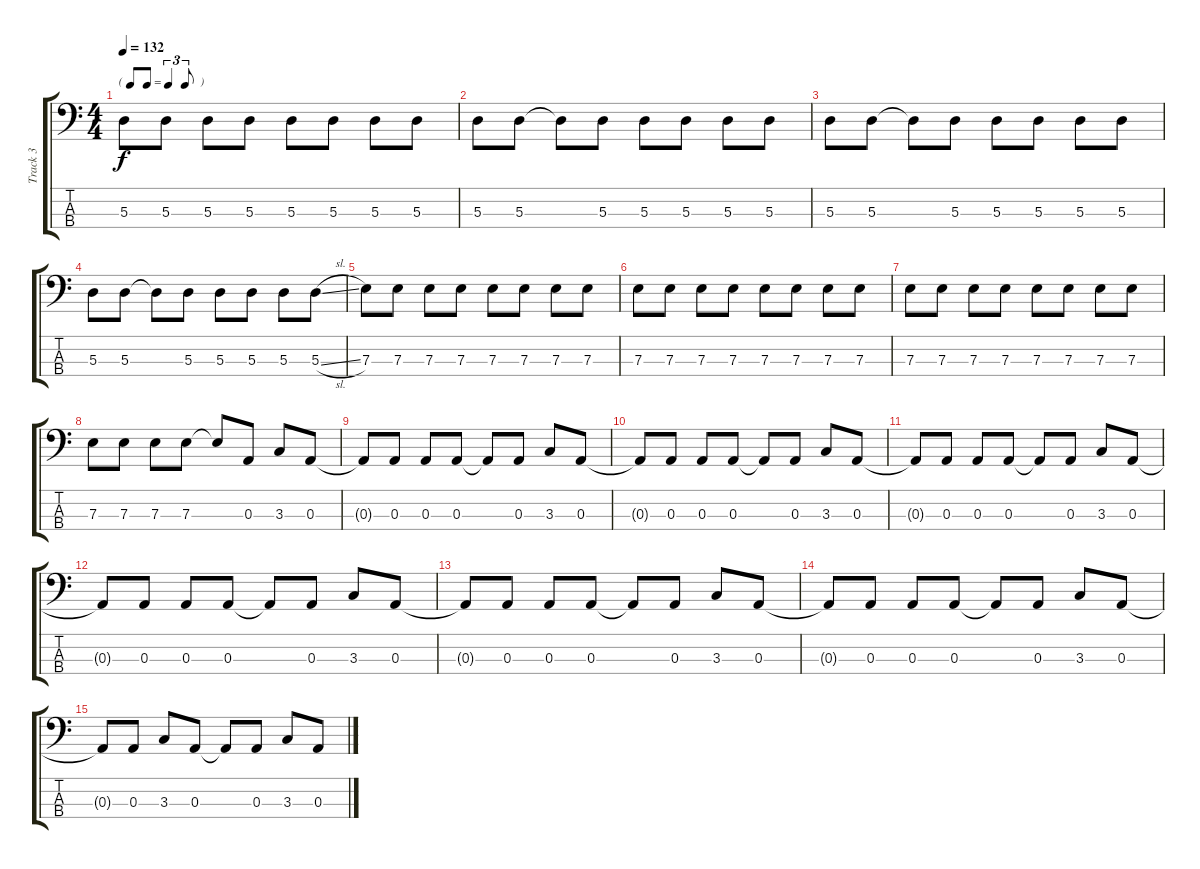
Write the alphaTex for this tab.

\track ("Track 3" "Track 3") {instrument electricbassfinger}
\staff {score tabs}
\tuning (G2 D2 A1 E1) {hide}
\ts (4 4)
\tf triplet8th
\tempo 132
\clef f4
\ks c
5.3.8{dy f} 5.3.8 5.3.8 5.3.8 5.3.8 5.3.8 5.3.8 5.3.8 |
5.3.8 5.3.8 5.3{t}.8 5.3.8 5.3.8 5.3.8 5.3.8 5.3.8 |
5.3.8 5.3.8 5.3{t}.8 5.3.8 5.3.8 5.3.8 5.3.8 5.3.8 |
5.3.8 5.3.8 5.3{t}.8 5.3.8 5.3.8 5.3.8 5.3.8 5.3{sl}.8 |
7.3.8 7.3.8 7.3.8 7.3.8 7.3.8 7.3.8 7.3.8 7.3.8 |
7.3.8 7.3.8 7.3.8 7.3.8 7.3.8 7.3.8 7.3.8 7.3.8 |
7.3.8 7.3.8 7.3.8 7.3.8 7.3.8 7.3.8 7.3.8 7.3.8 |
7.3.8 7.3.8 7.3.8 7.3.8 7.3{t}.8 0.3.8 3.3.8 0.3.8 |
0.3{t}.8 0.3.8 0.3.8 0.3.8 0.3{t}.8 0.3.8 3.3.8 0.3.8 |
0.3{t}.8 0.3.8 0.3.8 0.3.8 0.3{t}.8 0.3.8 3.3.8 0.3.8 |
0.3{t}.8 0.3.8 0.3.8 0.3.8 0.3{t}.8 0.3.8 3.3.8 0.3.8 |
0.3{t}.8 0.3.8 0.3.8 0.3.8 0.3{t}.8 0.3.8 3.3.8 0.3.8 |
0.3{t}.8 0.3.8 0.3.8 0.3.8 0.3{t}.8 0.3.8 3.3.8 0.3.8 |
0.3{t}.8 0.3.8 0.3.8 0.3.8 0.3{t}.8 0.3.8 3.3.8 0.3.8 |
0.3{t}.8 0.3.8 3.3.8 0.3.8 0.3{t}.8 0.3.8 3.3.8 0.3.8
